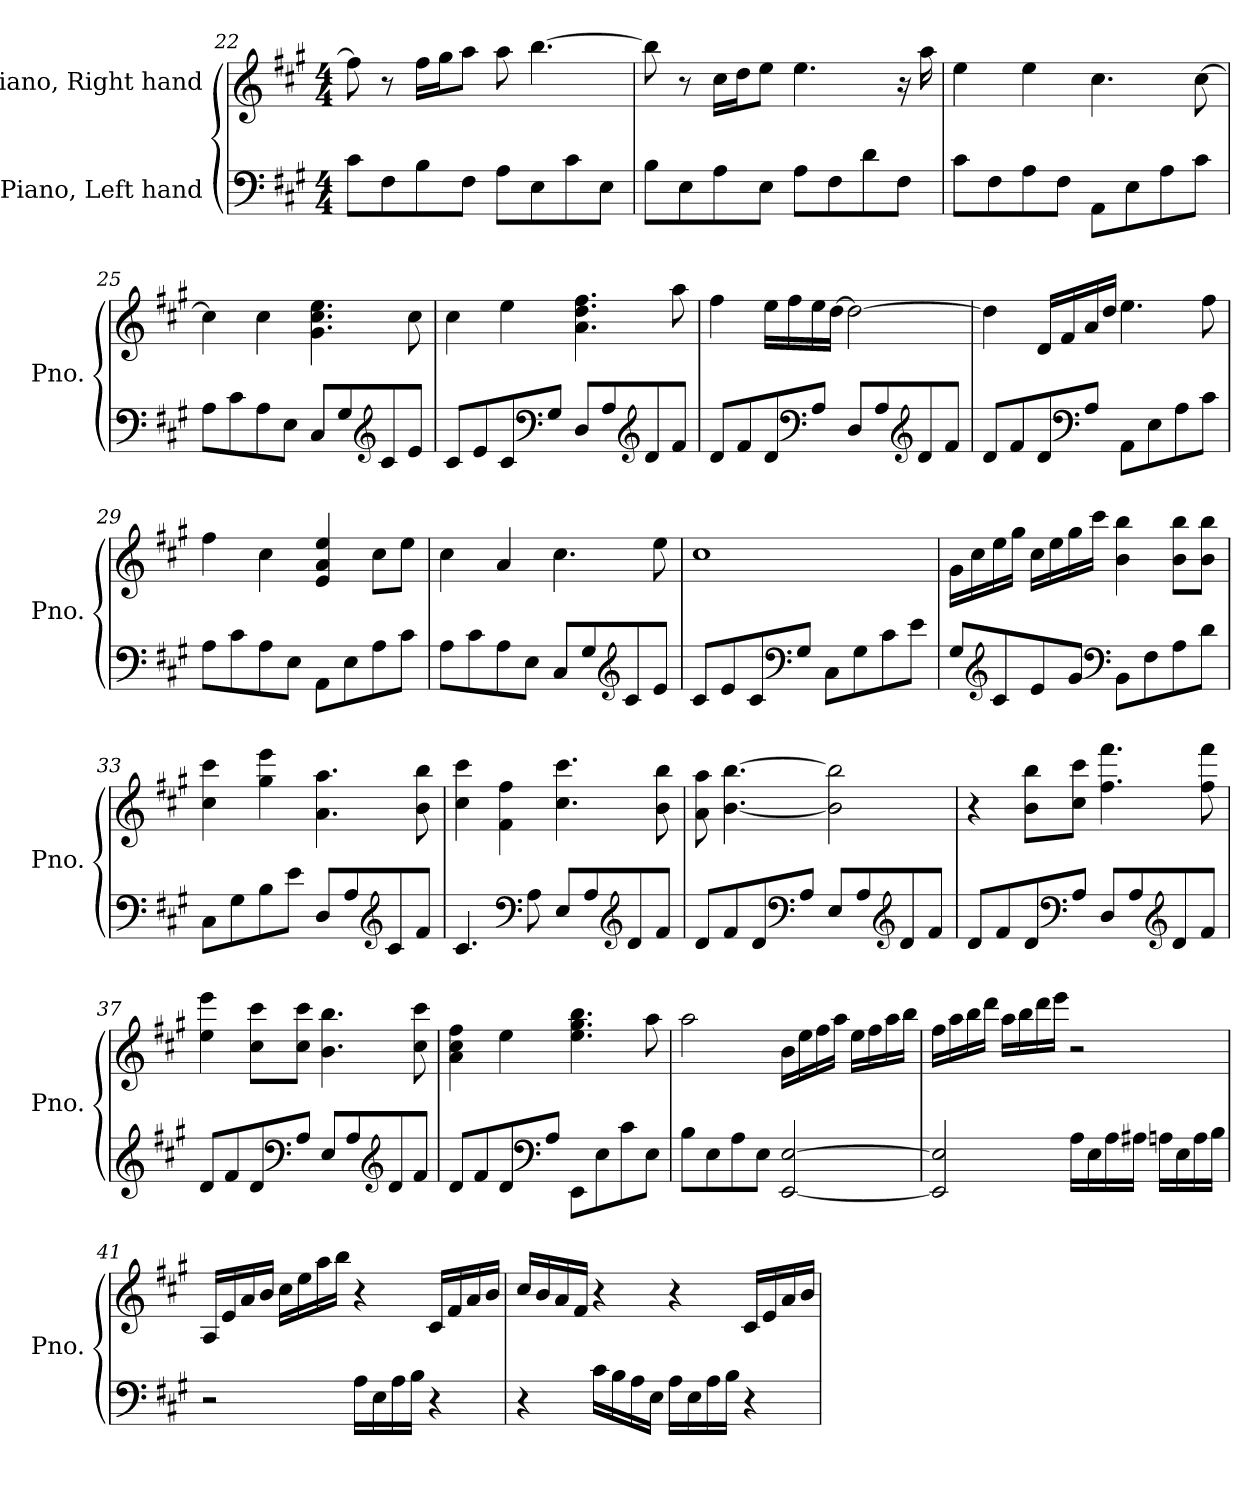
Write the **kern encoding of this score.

**kern	**kern
*part2	*part1
*staff2	*staff1
*I"Piano, Left hand	*I"Piano, Right hand
*I'Pno.	*I'Pno.
*clefF4	*clefG2
*k[f#c#g#]	*k[f#c#g#]
*M4/4	*M4/4
=22	=22
8c#\L	8ff#\]
8F#\	8r
8B\	16ff#\LL
.	16gg#\J
8F#\J	8aa\J
8A\L	8aa\
8E\	[4.bb\
8c#\	.
8E\J	.
!!LO:PB:g=z
=23	=23
8B\L	8bb\]
8E\	8r
8A\	16cc#\LL
.	16dd\J
8E\J	8ee\J
8A\L	4.ee\
8F#\	.
8d\	.
8F#\J	16r
.	16aa\
=24	=24
8c#\L	4ee\
8F#\	.
8A\	4ee\
8F#\J	.
8AA\L	4.cc#\
8E\	.
8A\	.
8c#\J	[8cc#\
=25	=25
8A\L	4cc#\]
8c#\	.
8A\	4cc#\
8E\J	.
8C#/L	4.g#\ 4.cc#\ 4.ee\
8G#/	.
*clefG2	*
8c#/	.
8e/J	8cc#\
=26	=26
8c#/L	4cc#\
8e/	.
8c#/	4ee\
*clefF4	*
8G#/J	.
8D/L	4.a\ 4.dd\ 4.ff#\
8A/	.
*clefG2	*
8d/	.
8f#/J	8aa\
!!LO:LB:g=z
=27	=27
8d/L	4ff#\
8f#/	.
8d/	16ee\LL
.	16ff#\
*clefF4	*
8A/J	16ee\
.	[16dd\JJ
8D/L	2dd\_
8A/	.
*clefG2	*
8d/	.
8f#/J	.
=28	=28
8d/L	4dd\]
8f#/	.
8d/	16d/LL
.	16f#/
*clefF4	*
8A/J	16a/
.	16dd/JJ
8AA\L	4.ee\
8E\	.
8A\	.
8c#\J	8ff#\
=29	=29
8A\L	4ff#\
8c#\	.
8A\	4cc#\
8E\J	.
8AA\L	4e/ 4a/ 4ee/
8E\	.
8A\	8cc#\L
8c#\J	8ee\J
=30	=30
8A\L	4cc#\
8c#\	.
8A\	4a/
8E\J	.
8C#/L	4.cc#\
8G#/	.
*clefG2	*
8c#/	.
8e/J	8ee\
!!LO:LB:g=z
=31	=31
8c#/L	1cc#
8e/	.
8c#/	.
*clefF4	*
8G#/J	.
8C#\L	.
8G#\	.
8c#\	.
8e\J	.
=32	=32
8G#/L	16g#\LL
.	16cc#\
*clefG2	*
8c#/	16ee\
.	16gg#\JJ
8e/	16cc#\LL
.	16ee\
8g#/J	16gg#\
.	16ccc#\JJ
*clefF4	*
8BB\L	4b\ 4bb\
8F#\	.
8A\	8b\ 8bb\L
8d\J	8b\ 8bb\J
=33	=33
8C#\L	4cc#\ 4ccc#\
8G#\	.
8B\	4gg#\ 4eee\
8e\J	.
8D/L	4.a\ 4.aa\
8A/	.
*clefG2	*
8c#/	.
8f#/J	8b\ 8bb\
!!LO:LB:g=z
=34	=34
4.c#/	4cc#\ 4ccc#\
.	4f#\ 4ff#\
*clefF4	*
8A\	.
8E/L	4.cc#\ 4.ccc#\
8A/	.
*clefG2	*
8d/	.
8f#/J	8b\ 8bb\
=35	=35
8d/L	8a\ 8aa\
8f#/	[4.b\ [4.bb\
8d/	.
*clefF4	*
8A/J	.
8E/L	2b\] 2bb\]
8A/	.
*clefG2	*
8d/	.
8f#/J	.
=36	=36
8d/L	4r
8f#/	.
8d/	8b\ 8bb\L
*clefF4	*
8A/J	8cc#\ 8ccc#\J
8D/L	4.ff#\ 4.fff#\
8A/	.
*clefG2	*
8d/	.
8f#/J	8ff#\ 8fff#\
!!LO:LB:g=z
=37	=37
8d/L	4ee\ 4eee\
8f#/	.
8d/	8cc#\ 8ccc#\L
*clefF4	*
8A/J	8cc#\ 8ccc#\J
8E/L	4.b\ 4.bb\
8A/	.
*clefG2	*
8d/	.
8f#/J	8cc#\ 8ccc#\
=38	=38
8d/L	4a\ 4cc#\ 4ff#\
8f#/	.
8d/	4ee\
*clefF4	*
8A/J	.
8EE\L	4.ee\ 4.gg#\ 4.bb\
8E\	.
8c#\	.
8E\J	8aa\
=39	=39
8B\L	2aa\
8E\	.
8A\	.
8E\J	.
[2EE/ [2E/	16b\LL
.	16ee\
.	16ff#\
.	16aa\JJ
.	16ee\LL
.	16ff#\
.	16aa\
.	16bb\JJ
!!LO:LB:g=z
=40	=40
2EE/] 2E/]	16ff#\LL
.	16aa\
.	16bb\
.	16ddd\JJ
.	16aa\LL
.	16bb\
.	16ddd\
.	16eee\JJ
16A\LL	2r
16E\	.
16A\	.
16A#X\JJ	.
16An\LL	.
16E\	.
16A\	.
16B\JJ	.
=41	=41
2r	16A/LL
.	16e/
.	16a/
.	16b/JJ
.	16cc#\LL
.	16ee\
.	16aa\
.	16bb\JJ
16A\LL	4r
16E\	.
16A\	.
16B\JJ	.
4r	16c#/LL
.	16f#/
.	16a/
.	16b/JJ
!!LO:PB:g=z
=42	=42
4r	16cc#/LL
.	16b/
.	16a/
.	16f#/JJ
16c#\LL	4r
16B\	.
16A\	.
16E\JJ	.
16A\LL	4r
16E\	.
16A\	.
16B\JJ	.
4r	16c#/LL
.	16e/
.	16a/
.	16b/JJ
=	=
*-	*-
